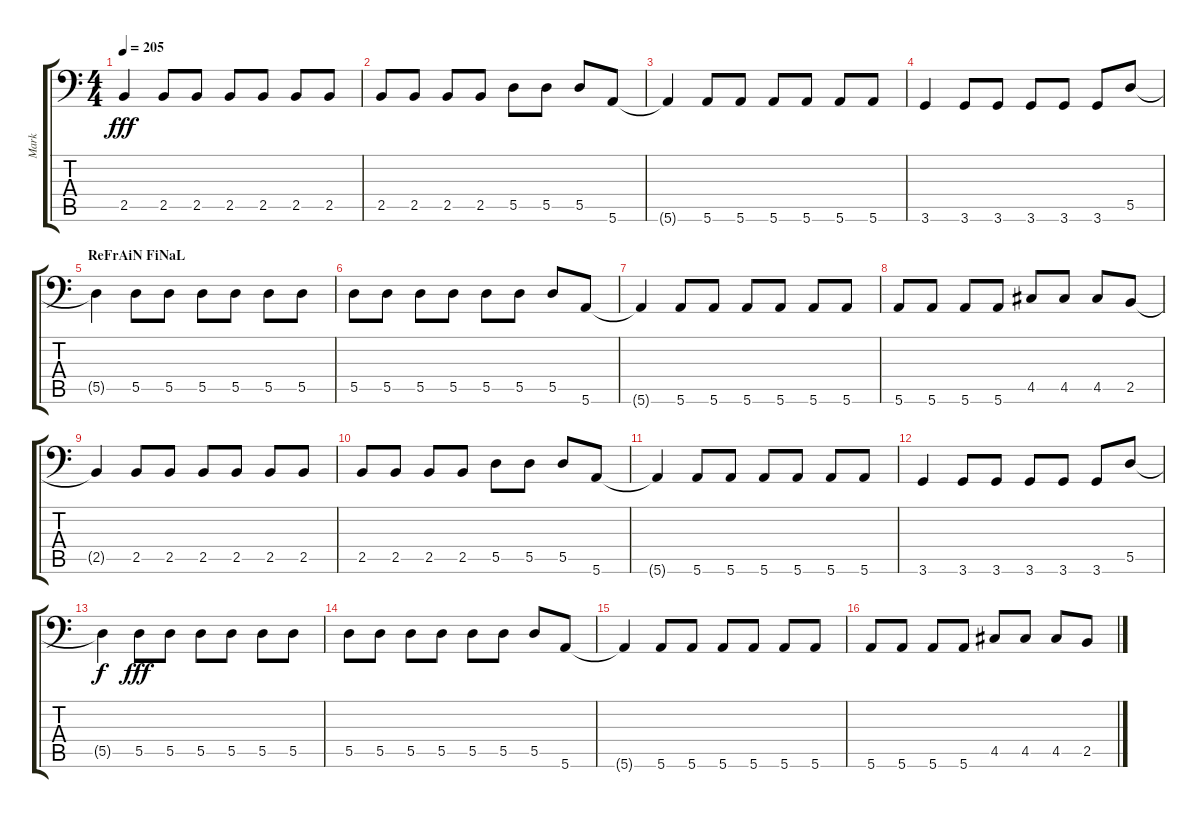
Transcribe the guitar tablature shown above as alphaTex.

\track ("Mark" "Mark") {instrument electricbasspick}
\staff {score tabs}
\tuning (E3 B2 G2 D2 A1 E1) {hide}
\ts (4 4)
\tempo 205
\clef f4
\ks c
2.5{t}.4{dy fff} 2.5.8 2.5.8 2.5.8 2.5.8 2.5.8 2.5.8 |
2.5.8 2.5.8 2.5.8 2.5.8 5.5.8 5.5.8 5.5.8 5.6.8 |
5.6{t}.4 5.6.8 5.6.8 5.6.8 5.6.8 5.6.8 5.6.8 |
3.6.4 3.6.8 3.6.8 3.6.8 3.6.8 3.6.8 5.5.8 |
\section ("" "ReFrAiN FiNaL")
5.5{t}.4 5.5.8 5.5.8 5.5.8 5.5.8 5.5.8 5.5.8 |
5.5.8 5.5.8 5.5.8 5.5.8 5.5.8 5.5.8 5.5.8 5.6.8 |
5.6{t}.4 5.6.8 5.6.8 5.6.8 5.6.8 5.6.8 5.6.8 |
5.6.8 5.6.8 5.6.8 5.6.8 4.5.8 4.5.8 4.5.8 2.5.8 |
2.5{t}.4 2.5.8 2.5.8 2.5.8 2.5.8 2.5.8 2.5.8 |
2.5.8 2.5.8 2.5.8 2.5.8 5.5.8 5.5.8 5.5.8 5.6.8 |
5.6{t}.4 5.6.8 5.6.8 5.6.8 5.6.8 5.6.8 5.6.8 |
3.6.4 3.6.8 3.6.8 3.6.8 3.6.8 3.6.8 5.5.8 |
5.5{t}.4{dy f} 5.5.8{dy fff} 5.5.8 5.5.8 5.5.8 5.5.8 5.5.8 |
5.5.8 5.5.8 5.5.8 5.5.8 5.5.8 5.5.8 5.5.8 5.6.8 |
5.6{t}.4 5.6.8 5.6.8 5.6.8 5.6.8 5.6.8 5.6.8 |
5.6.8 5.6.8 5.6.8 5.6.8 4.5.8 4.5.8 4.5.8 2.5.8
